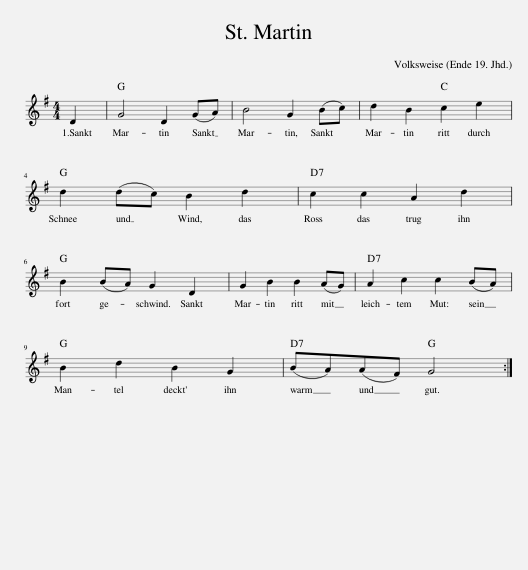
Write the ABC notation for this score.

X:1
L:1/8
M:4/4
I:linebreak $
K:G
V:1 treble
V:1
 D2 | G4 D2 (GA) | B4 G2 (Bc) | d2 B2 c2 e2 |$ d2 (dc) B2 d2 | %5
 c2 c2 A2 d2 |$ B2 (BA) G2 D2 | G2 B2 B2 (AG) | A2 c2 c2 (BA) |$ B2 d2 B2 G2 | %10
 (BA)(AF) G4 :| %11
